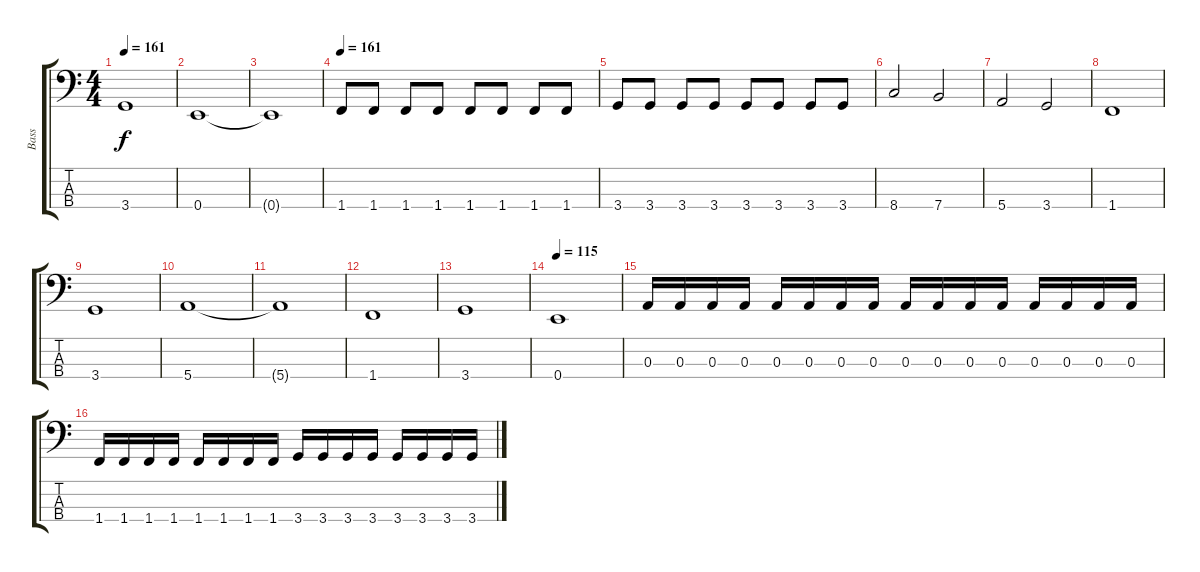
\track ("Bass" "Bass") {instrument electricbassfinger}
\staff {score tabs}
\tuning (G2 D2 A1 E1) {hide}
\ts (4 4)
\tempo 161
\clef f4
\ks c
3.4{t}.1{dy f} |
0.4.1 |
0.4{t}.1 |
\tempo 161
1.4.8 1.4.8 1.4.8 1.4.8 1.4.8 1.4.8 1.4.8 1.4.8 |
3.4.8 3.4.8 3.4.8 3.4.8 3.4.8 3.4.8 3.4.8 3.4.8 |
8.4.2 7.4.2 |
5.4.2 3.4.2 |
1.4.1 |
3.4.1 |
5.4.1 |
5.4{t}.1 |
1.4.1 |
3.4.1 |
\tempo 115
0.4.1 |
0.3.16 0.3.16 0.3.16 0.3.16 0.3.16 0.3.16 0.3.16 0.3.16 0.3.16 0.3.16 0.3.16 0.3.16 0.3.16 0.3.16 0.3.16 0.3.16 |
1.4.16 1.4.16 1.4.16 1.4.16 1.4.16 1.4.16 1.4.16 1.4.16 3.4.16 3.4.16 3.4.16 3.4.16 3.4.16 3.4.16 3.4.16 3.4.16
